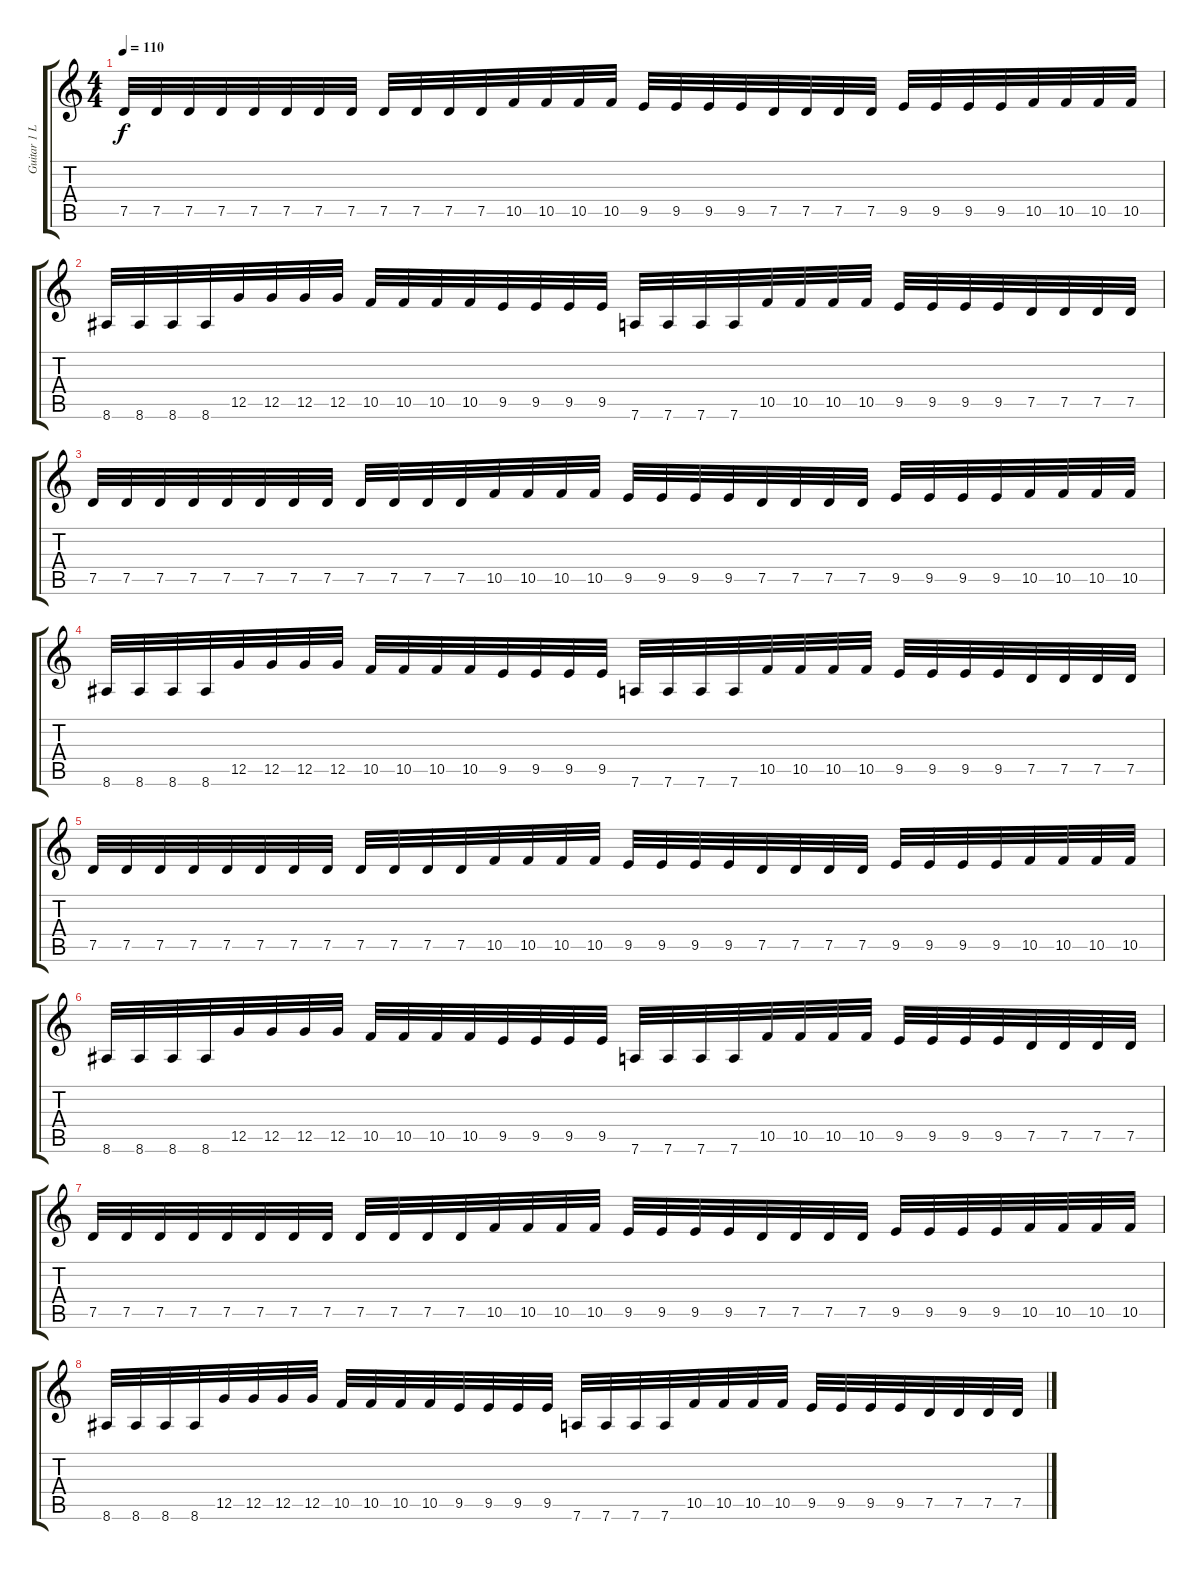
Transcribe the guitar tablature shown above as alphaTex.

\track ("Guitar 1 Lead - Tonal" "Guitar 1 L") {instrument distortionguitar}
\staff {score tabs}
\tuning (D4 A3 F3 C3 G2 D2) {hide}
\ts (4 4)
\tempo 110
\clef g2
\ks c
7.5.32{dy f} 7.5.32 7.5.32 7.5.32 7.5.32 7.5.32 7.5.32 7.5.32 7.5.32 7.5.32 7.5.32 7.5.32 10.5.32 10.5.32 10.5.32 10.5.32 9.5.32 9.5.32 9.5.32 9.5.32 7.5.32 7.5.32 7.5.32 7.5.32 9.5.32 9.5.32 9.5.32 9.5.32 10.5.32 10.5.32 10.5.32 10.5.32 |
8.6.32 8.6.32 8.6.32 8.6.32 12.5.32 12.5.32 12.5.32 12.5.32 10.5.32 10.5.32 10.5.32 10.5.32 9.5.32 9.5.32 9.5.32 9.5.32 7.6.32 7.6.32 7.6.32 7.6.32 10.5.32 10.5.32 10.5.32 10.5.32 9.5.32 9.5.32 9.5.32 9.5.32 7.5.32 7.5.32 7.5.32 7.5.32 |
7.5.32 7.5.32 7.5.32 7.5.32 7.5.32 7.5.32 7.5.32 7.5.32 7.5.32 7.5.32 7.5.32 7.5.32 10.5.32 10.5.32 10.5.32 10.5.32 9.5.32 9.5.32 9.5.32 9.5.32 7.5.32 7.5.32 7.5.32 7.5.32 9.5.32 9.5.32 9.5.32 9.5.32 10.5.32 10.5.32 10.5.32 10.5.32 |
8.6.32 8.6.32 8.6.32 8.6.32 12.5.32 12.5.32 12.5.32 12.5.32 10.5.32 10.5.32 10.5.32 10.5.32 9.5.32 9.5.32 9.5.32 9.5.32 7.6.32 7.6.32 7.6.32 7.6.32 10.5.32 10.5.32 10.5.32 10.5.32 9.5.32 9.5.32 9.5.32 9.5.32 7.5.32 7.5.32 7.5.32 7.5.32 |
7.5.32 7.5.32 7.5.32 7.5.32 7.5.32 7.5.32 7.5.32 7.5.32 7.5.32 7.5.32 7.5.32 7.5.32 10.5.32 10.5.32 10.5.32 10.5.32 9.5.32 9.5.32 9.5.32 9.5.32 7.5.32 7.5.32 7.5.32 7.5.32 9.5.32 9.5.32 9.5.32 9.5.32 10.5.32 10.5.32 10.5.32 10.5.32 |
8.6.32 8.6.32 8.6.32 8.6.32 12.5.32 12.5.32 12.5.32 12.5.32 10.5.32 10.5.32 10.5.32 10.5.32 9.5.32 9.5.32 9.5.32 9.5.32 7.6.32 7.6.32 7.6.32 7.6.32 10.5.32 10.5.32 10.5.32 10.5.32 9.5.32 9.5.32 9.5.32 9.5.32 7.5.32 7.5.32 7.5.32 7.5.32 |
7.5.32 7.5.32 7.5.32 7.5.32 7.5.32 7.5.32 7.5.32 7.5.32 7.5.32 7.5.32 7.5.32 7.5.32 10.5.32 10.5.32 10.5.32 10.5.32 9.5.32 9.5.32 9.5.32 9.5.32 7.5.32 7.5.32 7.5.32 7.5.32 9.5.32 9.5.32 9.5.32 9.5.32 10.5.32 10.5.32 10.5.32 10.5.32 |
8.6.32 8.6.32 8.6.32 8.6.32 12.5.32 12.5.32 12.5.32 12.5.32 10.5.32 10.5.32 10.5.32 10.5.32 9.5.32 9.5.32 9.5.32 9.5.32 7.6.32 7.6.32 7.6.32 7.6.32 10.5.32 10.5.32 10.5.32 10.5.32 9.5.32 9.5.32 9.5.32 9.5.32 7.5.32 7.5.32 7.5.32 7.5.32
